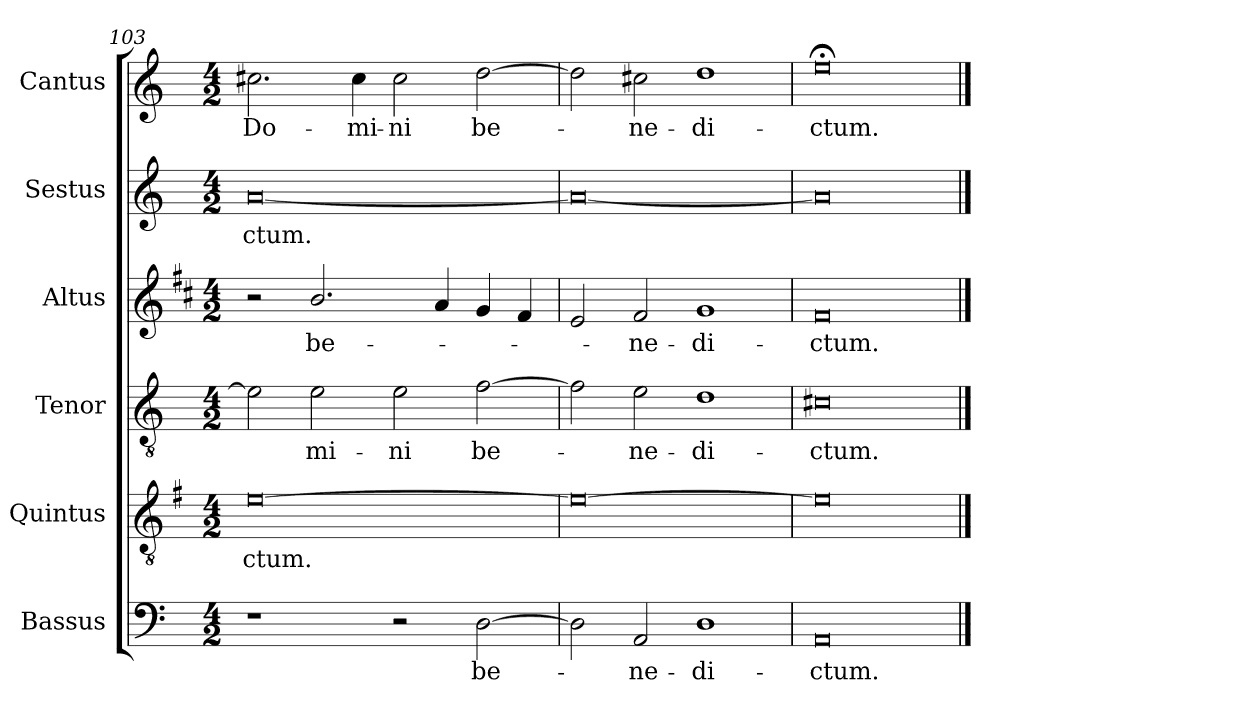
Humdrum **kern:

**kern	**text	**kern	**text	**kern	**text	**kern	**text	**kern	**text	**kern	**text
*part6	*part6	*part5	*part5	*part4	*part4	*part3	*part3	*part2	*part2	*part1	*part1
*staff6	*staff6	*staff5	*staff5	*staff4	*staff4	*staff3	*staff3	*staff2	*staff2	*staff1	*staff1
*I"Bassus	*	*I"Quintus	*	*I"Tenor	*	*I"Altus	*	*I"Sestus	*	*I"Cantus	*
*I'B	*	*	*	*I'T	*	*I'A	*	*	*	*I'C	*
*clefF4	*	*clefGv2	*	*clefGv2	*	*clefG2	*	*clefG2	*	*clefG2	*
*	*	*ITrd4c7	*	*	*	*ITrd1c2	*	*	*	*	*
*k[]	*	*k[]	*	*k[]	*	*k[]	*	*k[]	*	*k[]	*
*C:	*	*C:	*	*C:	*	*C:	*	*C:	*	*C:	*
*M4/2	*	*M4/2	*	*M4/2	*	*M4/2	*	*M4/2	*	*M4/2	*
=103	=103	=103	=103	=103	=103	=103	=103	=103	=103	=103	=103
!	!	!	!LO:LY:b	!	!	!	!	!	!LO:LY:b	!	!LO:LY:b
1r	.	[0A	-ctum.	2e\]	.	2r	.	[0a	-ctum.	2.cc#X\	Do-
!	!	!	!	!	!LO:LY:b	!	!LO:LY:b	!	!	!	!
.	.	.	.	2e\	-mi-	2.a/	be-	.	.	.	.
!	!	!	!	!	!	!	!	!	!	!	!LO:LY:b
.	.	.	.	.	.	.	.	.	.	4cc#\	-mi-
!	!	!	!	!	!LO:LY:b	!	!	!	!	!	!LO:LY:b
2r	.	.	.	2e\	-ni	.	.	.	.	2cc#\	-ni
.	.	.	.	.	.	4g/	.	.	.	.	.
!	!LO:LY:b	!	!	!	!LO:LY:b	!	!	!	!	!	!LO:LY:b
[2D\	be-	.	.	[2f\	be-	4f/	.	.	.	[2dd\	be-
.	.	.	.	.	.	4e/	.	.	.	.	.
=104	=104	=104	=104	=104	=104	=104	=104	=104	=104	=104	=104
2D\]	.	0A_	.	2f\]	.	2d/	.	0a_	.	2dd\]	.
!	!LO:LY:b	!	!	!	!LO:LY:b	!	!LO:LY:b	!	!	!	!LO:LY:b
2AA/	-ne-	.	.	2e\	-ne-	2e/	-ne-	.	.	2cc#X\	-ne-
!	!LO:LY:b	!	!	!	!LO:LY:b	!	!LO:LY:b	!	!	!	!LO:LY:b
1D	-di-	.	.	1d	-di-	1f	-di-	.	.	1dd	-di-
=105	=105	=105	=105	=105	=105	=105	=105	=105	=105	=105	=105
!	!LO:LY:b	!	!	!	!LO:LY:b	!	!LO:LY:b	!	!	!	!LO:LY:b
0AA	-ctum.	0A]	.	0c#X	-ctum.	0e	-ctum.	0a]	.	0ee;<	-ctum.
==	==	==	==	==	==	==	==	==	==	==	==
*-	*-	*-	*-	*-	*-	*-	*-	*-	*-	*-	*-
